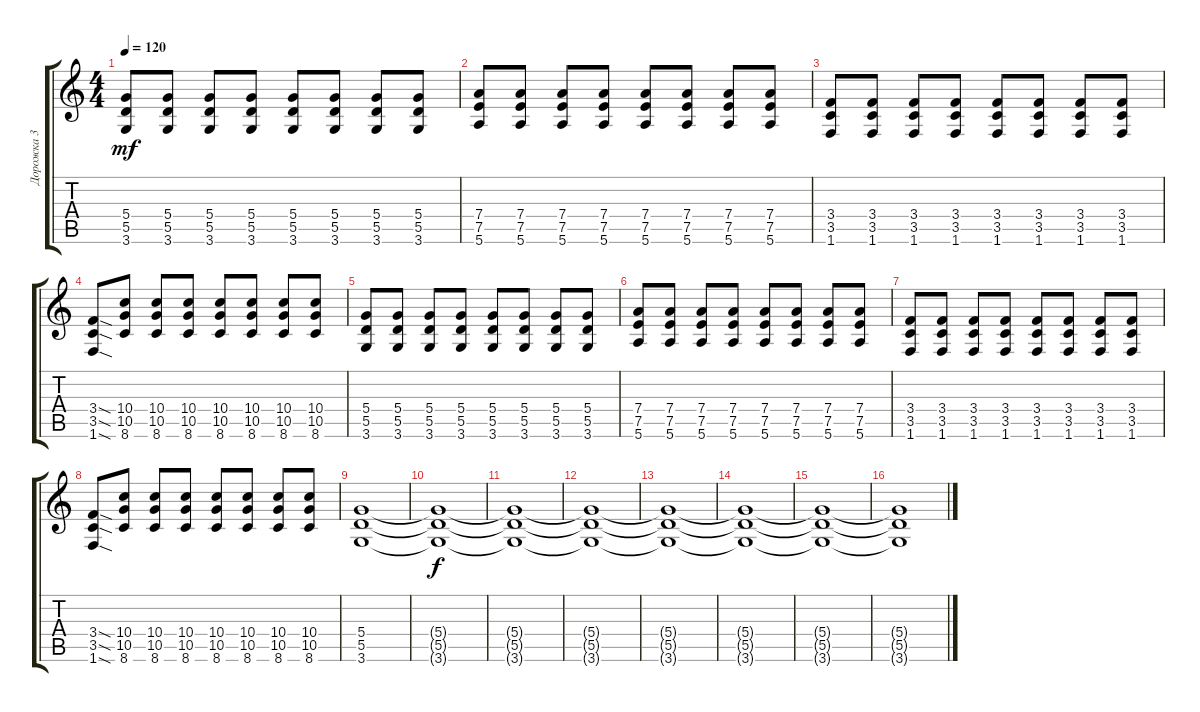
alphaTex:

\track ("Дорожка 3" "Дорожка 3") {instrument distortionguitar}
\staff {score tabs}
\tuning (E4 B3 G3 D3 A2 E2) {hide}
\ts (4 4)
\tempo 120
\clef g2
\ks c
(5.4 5.5 3.6).8{dy mf} (5.4 5.5 3.6).8 (5.4 5.5 3.6).8 (5.4 5.5 3.6).8 (5.4 5.5 3.6).8 (5.4 5.5 3.6).8 (5.4 5.5 3.6).8 (5.4 5.5 3.6).8 |
(7.4 7.5 5.6).8 (7.4 7.5 5.6).8 (7.4 7.5 5.6).8 (7.4 7.5 5.6).8 (7.4 7.5 5.6).8 (7.4 7.5 5.6).8 (7.4 7.5 5.6).8 (7.4 7.5 5.6).8 |
(3.4 3.5 1.6).8 (3.4 3.5 1.6).8 (3.4 3.5 1.6).8 (3.4 3.5 1.6).8 (3.4 3.5 1.6).8 (3.4 3.5 1.6).8 (3.4 3.5 1.6).8 (3.4 3.5 1.6).8 |
(3.4{sod} 3.5{sod} 1.6{sod}).8 (10.4 10.5 8.6).8 (10.4 10.5 8.6).8 (10.4 10.5 8.6).8 (10.4 10.5 8.6).8 (10.4 10.5 8.6).8 (10.4 10.5 8.6).8 (10.4 10.5 8.6).8 |
(5.4 5.5 3.6).8 (5.4 5.5 3.6).8 (5.4 5.5 3.6).8 (5.4 5.5 3.6).8 (5.4 5.5 3.6).8 (5.4 5.5 3.6).8 (5.4 5.5 3.6).8 (5.4 5.5 3.6).8 |
(7.4 7.5 5.6).8 (7.4 7.5 5.6).8 (7.4 7.5 5.6).8 (7.4 7.5 5.6).8 (7.4 7.5 5.6).8 (7.4 7.5 5.6).8 (7.4 7.5 5.6).8 (7.4 7.5 5.6).8 |
(3.4 3.5 1.6).8 (3.4 3.5 1.6).8 (3.4 3.5 1.6).8 (3.4 3.5 1.6).8 (3.4 3.5 1.6).8 (3.4 3.5 1.6).8 (3.4 3.5 1.6).8 (3.4 3.5 1.6).8 |
(3.4{sod} 3.5{sod} 1.6{sod}).8 (10.4 10.5 8.6).8 (10.4 10.5 8.6).8 (10.4 10.5 8.6).8 (10.4 10.5 8.6).8 (10.4 10.5 8.6).8 (10.4 10.5 8.6).8 (10.4 10.5 8.6).8 |
(5.4 5.5 3.6).1 |
(5.4{t} 5.5{t} 3.6{t}).1{dy f} |
(5.4{t} 5.5{t} 3.6{t}).1 |
(5.4{t} 5.5{t} 3.6{t}).1 |
(5.4{t} 5.5{t} 3.6{t}).1 |
(5.4{t} 5.5{t} 3.6{t}).1 |
(5.4{t} 5.5{t} 3.6{t}).1 |
(5.4{t} 5.5{t} 3.6{t}).1
